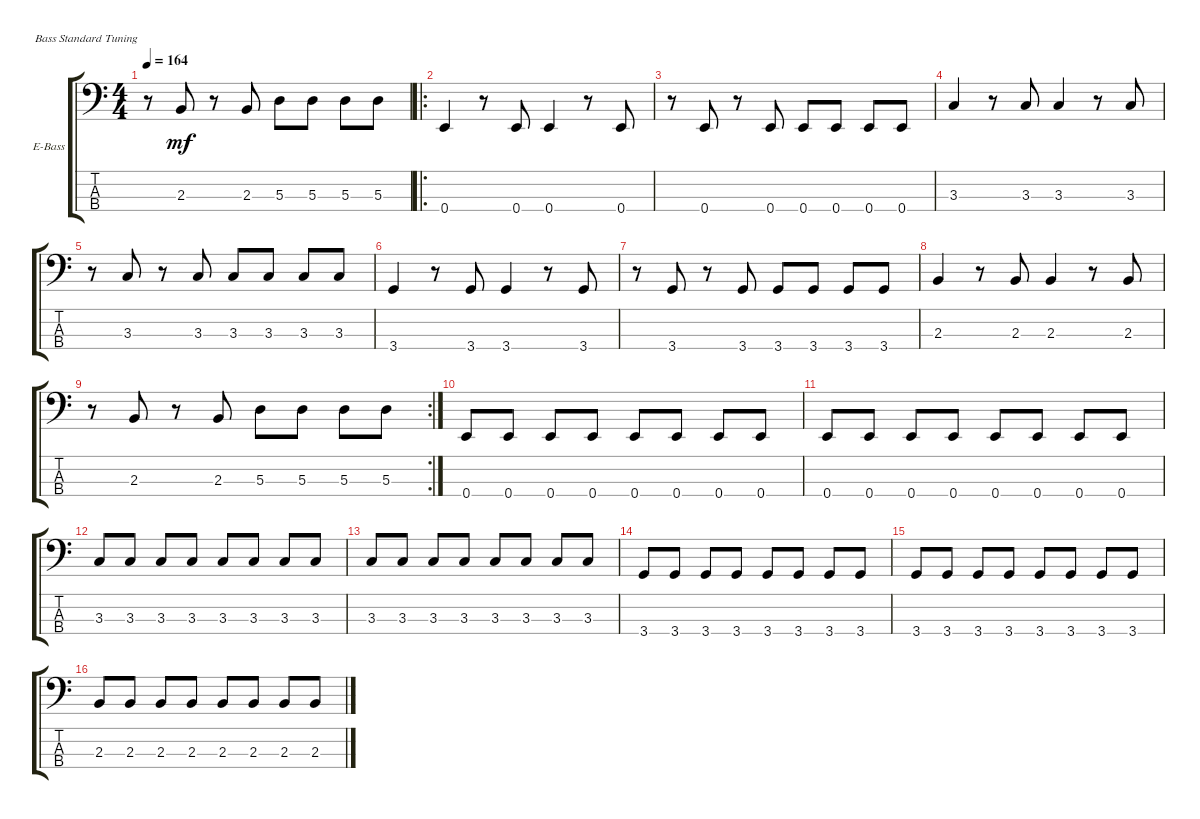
\defaultSystemsLayout 4
\bracketExtendMode groupsimilarinstruments
\firstSystemTrackNameOrientation horizontal
\otherSystemsTrackNameOrientation horizontal
\track ("Electric Bass" "E-Bass") {instrument electricbassfinger}
\staff {score tabs}
\tuning (G2 D2 A1 E1)
\ts (4 4)
\tempo 164
\clef f4
\scale
0.312821
\ks c
r.8{dy mf} 2.3.8 r.8 2.3.8 5.3.8 5.3.8 5.3.8 5.3.8 |
\ro
\scale
0.374359 0.4.4 r.8 0.4.8 0.4.4 r.8 0.4.8 |
\scale
0.312821 r.8 0.4.8 r.8 0.4.8 0.4.8 0.4.8 0.4.8 0.4.8 |
\scale
0.333333 3.3.4 r.8 3.3.8 3.3.4 r.8 3.3.8 |
\scale
0.333333 r.8 3.3.8 r.8 3.3.8 3.3.8 3.3.8 3.3.8 3.3.8 |
\scale
0.333333 3.4.4 r.8 3.4.8 3.4.4 r.8 3.4.8 |
\scale
0.322751 r.8 3.4.8 r.8 3.4.8 3.4.8 3.4.8 3.4.8 3.4.8 |
\scale
0.322751 2.3.4 r.8 2.3.8 2.3.4 r.8 2.3.8 |
\rc 2
\scale
0.354497 r.8 2.3.8 r.8 2.3.8 5.3.8 5.3.8 5.3.8 5.3.8 |
\scale
0.333333 0.4.8 0.4.8 0.4.8 0.4.8 0.4.8 0.4.8 0.4.8 0.4.8 |
\scale
0.333333 0.4.8 0.4.8 0.4.8 0.4.8 0.4.8 0.4.8 0.4.8 0.4.8 |
\scale
0.333333 3.3.8 3.3.8 3.3.8 3.3.8 3.3.8 3.3.8 3.3.8 3.3.8 |
\scale
0.333333 3.3.8 3.3.8 3.3.8 3.3.8 3.3.8 3.3.8 3.3.8 3.3.8 |
\scale
0.333333 3.4.8 3.4.8 3.4.8 3.4.8 3.4.8 3.4.8 3.4.8 3.4.8 |
\scale
0.333333 3.4.8 3.4.8 3.4.8 3.4.8 3.4.8 3.4.8 3.4.8 3.4.8 |
\scale
0.333333 2.3.8 2.3.8 2.3.8 2.3.8 2.3.8 2.3.8 2.3.8 2.3.8
